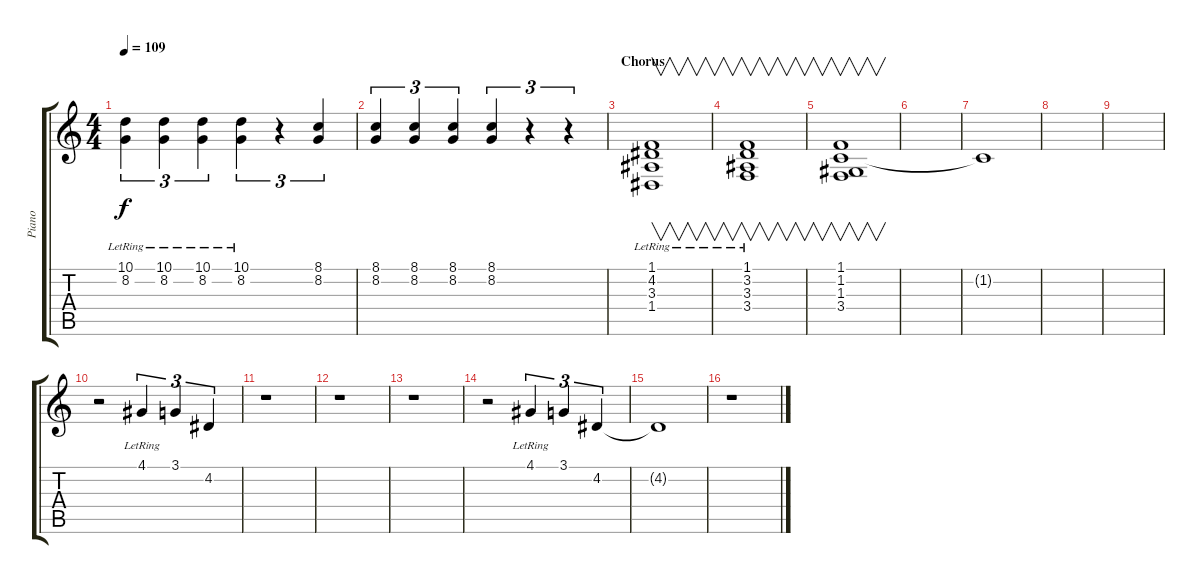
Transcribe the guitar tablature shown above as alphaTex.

\track ("Piano" "Piano") {instrument acousticgrandpiano}
\staff {score tabs}
\tuning (E4 B3 G3 D3 A2 E2) {hide}
\ts (4 4)
\tempo 109
\clef g2
\ks c
(10.1{lr} 8.2).4{tu (3 2) dy f} (10.1{lr} 8.2).4{tu (3 2)} (10.1{lr} 8.2).4{tu (3 2)} (10.1{lr} 8.2).4{tu (3 2)} r.4{tu (3 2)} (8.1 8.2).4{tu (3 2)} |
(8.1 8.2).4{tu (3 2)} (8.1 8.2).4{tu (3 2)} (8.1 8.2).4{tu (3 2)} (8.1 8.2).4{tu (3 2)} r.4{tu (3 2)} r.4{tu (3 2)} |
\section ("" "Chorus")
(1.1{lr} 4.2{lr} 3.3{lr} 1.4{lr}).1{v instrument pad3polysynth} |
(1.1{lr} 3.2{lr} 3.3{lr} 3.4{lr}).1{v} |
(1.1 1.2 1.3 3.4).1{v} |
|
1.2{t}.1 |
|
|
r.2{volume 13 instrument acousticgrandpiano} 4.1{lr}.4{tu (3 2)} 3.1.4{tu (3 2)} 4.2.4{tu (3 2)} |
r.1 |
r.1 |
r.1 |
r.2{volume 13 instrument acousticgrandpiano} 4.1{lr}.4{tu (3 2)} 3.1.4{tu (3 2)} 4.2.4{tu (3 2)} |
4.2{t}.1 |
r.1
